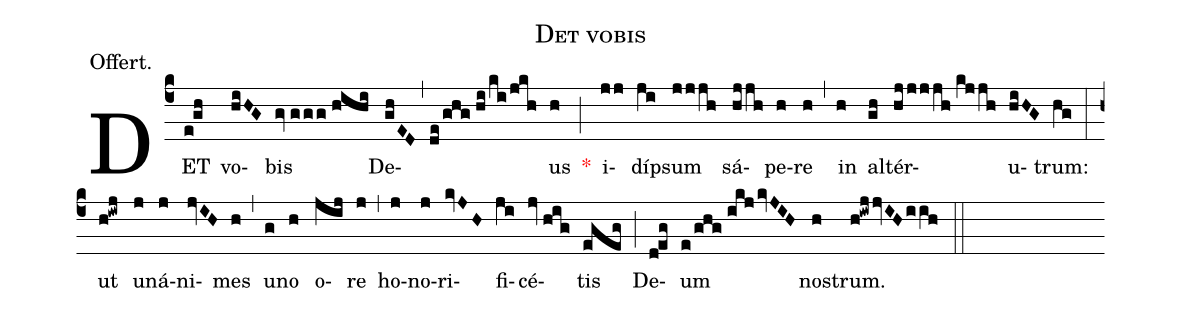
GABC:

name:Det vobis;
annotation:Offert.;
mode:II.;
office-part:Offertory;
%%
(c4) DET(e!gh) vo(hiHG)bis(gv//ggg//hihi) De(ghED,de/ghg//hi/ki/jkh)us(h) <v>\red{*}</v>(;) i(jj)dí(ji)psum(jjjh) sá(hjjh)pe(h)re(h) (,) in(h) al(gh)tér(hjjjjh//kjjh)u(hiHG)trum:(hg) (:) ut(h!iwj) u(j)ná(j)ni(jvIH)mes(h) (,) u(g)no(h) o(jij)re(j) (,) ho(j)no(j)ri(kvJH)fi(ji)cé(jv//hig)tis(egeg) (;) De(d!eg)um(e/ghg//ikjkvJIH) no(h)strum.(h!iwjjvIHiih) (::)
